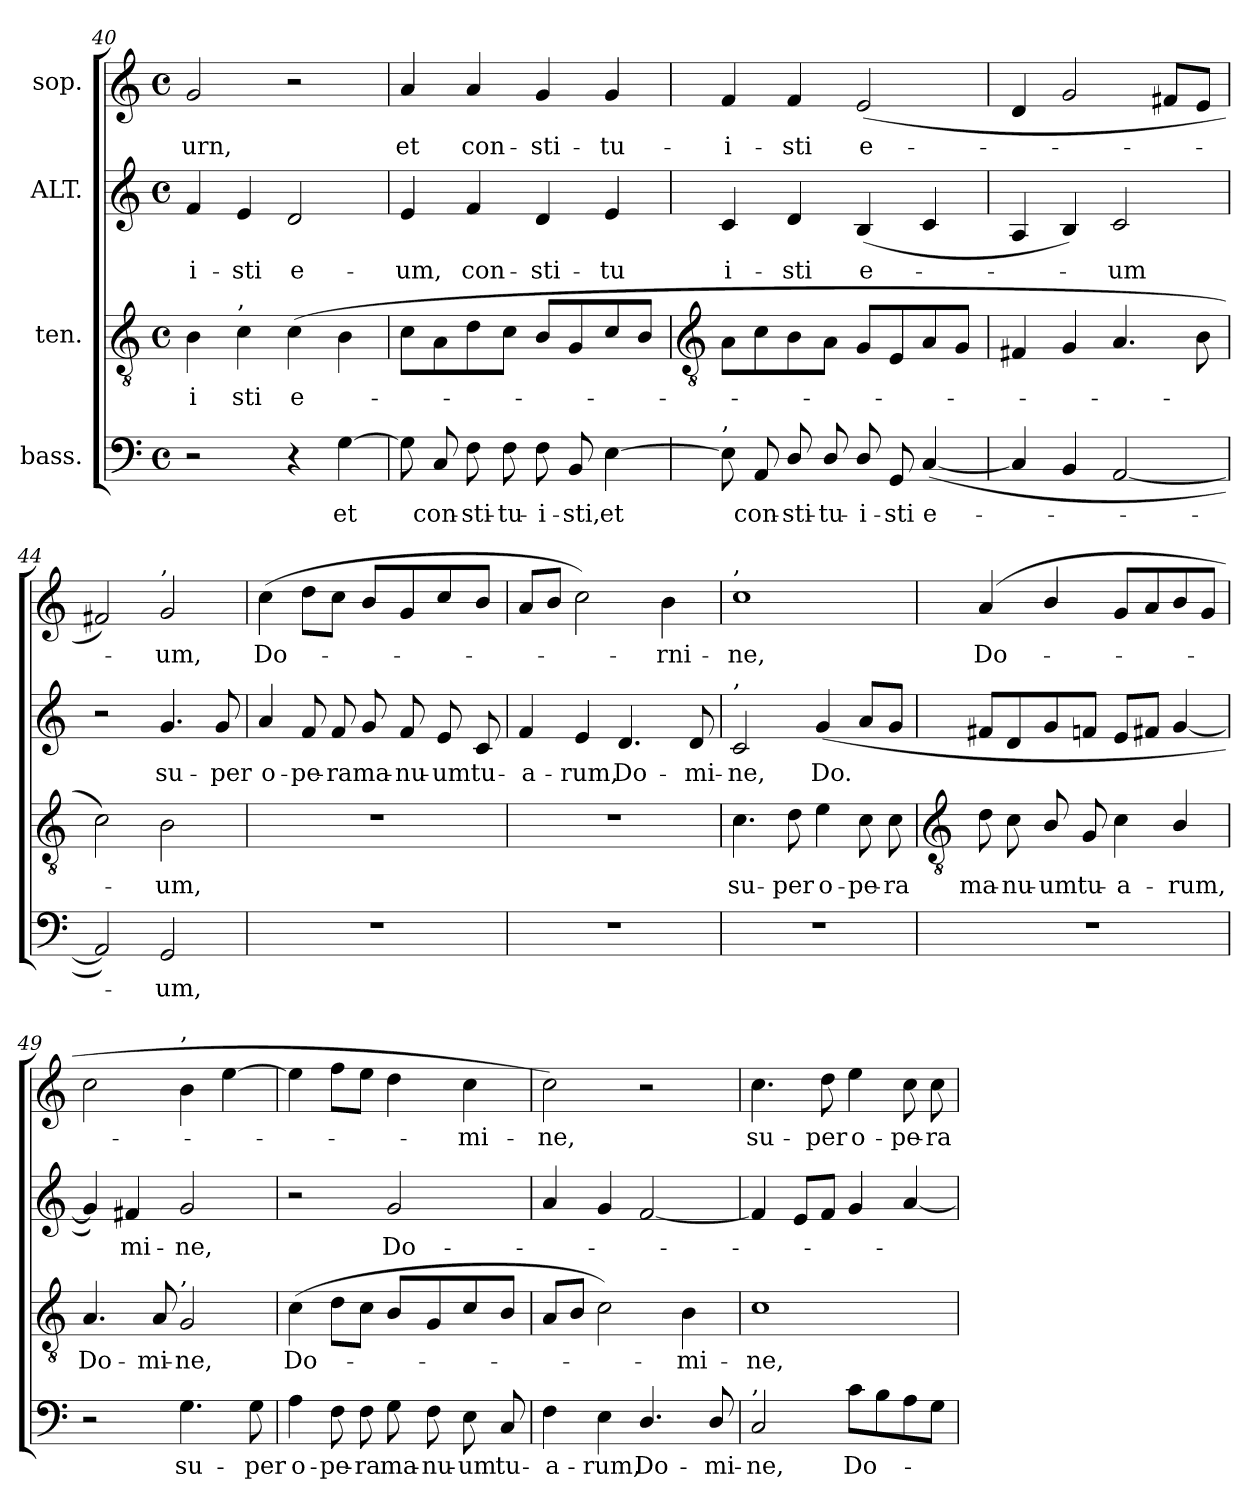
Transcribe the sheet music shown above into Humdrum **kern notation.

**kern	**text	**kern	**text	**kern	**text	**kern	**text
*part4	*part4	*part3	*part3	*part2	*part2	*part1	*part1
*staff4	*staff4	*staff3	*staff3	*staff2	*staff2	*staff1	*staff1
*I"bass.	*	*I"ten.	*	*I"ALT.	*	*I"sop.	*
*clefF4	*	*clefGv2	*	*clefG2	*	*clefG2	*
*k[]	*	*k[]	*	*k[]	*	*k[]	*
*C:	*	*C:	*	*C:	*	*C:	*
*M4/4	*	*M4/4	*	*M4/4	*	*M4/4	*
*met(c)	*	*met(c)	*	*met(c)	*	*met(c)	*
=40	=40	=40	=40	=40	=40	=40	=40
!	!	!	!LO:LY:b	!	!LO:LY:b	!	!LO:LY:b
2r	.	4B	-i	4f	-i-	2g	-urn,
!	!	!LO:TX:a:t=,	!	!	!	!	!
!	!	!	!LO:LY:b	!	!LO:LY:b	!	!
.	.	4c	sti	4e	-sti	.	.
!	!	!	!LO:LY:b	!	!LO:LY:b	!	!
4r	.	(>4c	e-	2d	e-	2r	.
!	!LO:LY:b	!	!	!	!	!	!
[4G	et	4B	.	.	.	.	.
=41	=41	=41	=41	=41	=41	=41	=41
!	!	!	!	!	!LO:LY:b	!	!LO:LY:b
8G]	.	8cL	.	4e	-um,	4a	et
!	!LO:LY:b	!	!	!	!	!	!
8C	con-	8A	.	.	.	.	.
!	!LO:LY:b	!	!	!	!LO:LY:b	!	!LO:LY:b
8F	-sti-	8d	.	4f	con-	4a	con-
!	!LO:LY:b	!	!	!	!	!	!
8F	-tu-	8cJ	.	.	.	.	.
!	!LO:LY:b	!	!	!	!LO:LY:b	!	!LO:LY:b
8F	-i-	8BL	.	4d	-sti-	4g	-sti-
!	!LO:LY:b	!	!	!	!	!	!
8BB	-sti,	8G	.	.	.	.	.
!	!LO:LY:b	!	!	!	!LO:LY:b	!	!LO:LY:b
[4E	et	8c	.	4e	-tu	4g	-tu-
.	.	8BJ	.	.	.	.	.
!!LO:LB:g=z
=42	=42	=42	=42	=42	=42	=42	=42
*	*	*clefGv2	*	*	*	*	*
!LO:TX:a:t=,	!	!	!	!	!	!	!
!	!	!	!	!	!LO:LY:b	!	!LO:LY:b
8E]	.	8AL	.	4c	i-	4f	-i-
!	!LO:LY:b	!	!	!	!	!	!
8AA	con-	8c	.	.	.	.	.
!	!LO:LY:b	!	!	!	!LO:LY:b	!	!LO:LY:b
8D/	-sti-	8B	.	4d	-sti	4f	-sti
!	!LO:LY:b	!	!	!	!	!	!
8D/	-tu-	8AJ	.	.	.	.	.
!	!LO:LY:b	!	!	!	!LO:LY:b	!	!LO:LY:b
8D/	-i-	8GL	.	(<4B	e-	(<2e	e-
!	!LO:LY:b	!	!	!	!	!	!
8GG	-sti	8E	.	.	.	.	.
!	!LO:LY:b	!	!	!	!	!	!
(<[4C	e-	8A	.	4c	.	.	.
.	.	8GJ	.	.	.	.	.
=43	=43	=43	=43	=43	=43	=43	=43
4C]	.	4F#X	.	4A	.	4d	.
4BB	.	4G	.	4B)	.	2g	.
!	!	!	!	!	!LO:LY:b	!	!
[2AA	.	4.A	.	2c	um	.	.
.	.	.	.	.	.	8f#XL	.
.	.	8B	.	.	.	8eJ	.
=44	=44	=44	=44	=44	=44	=44	=44
2AA])	.	2c)	.	2r	.	2f#X)	.
!	!	!	!	!	!	!LO:TX:a:t=,	!
!	!LO:LY:b	!	!LO:LY:b	!	!LO:LY:b	!	!LO:LY:b
2GG	um,	2B	um,	4.g	su-	2g	um,
!	!	!	!	!	!LO:LY:b	!	!
.	.	.	.	8g	-per	.	.
=45	=45	=45	=45	=45	=45	=45	=45
!	!	!	!	!	!LO:LY:b	!	!LO:LY:b
1r	.	1r	.	4a	o-	(>4cc	Do-
!	!	!	!	!	!LO:LY:b	!	!
.	.	.	.	8f	-pe-	8ddL	.
!	!	!	!	!	!LO:LY:b	!	!
.	.	.	.	8f	-ra	8ccJ	.
!	!	!	!	!	!LO:LY:b	!	!
.	.	.	.	8g	ma-	8bL	.
!	!	!	!	!	!LO:LY:b	!	!
.	.	.	.	8f	-nu-	8g	.
!	!	!	!	!	!LO:LY:b	!	!
.	.	.	.	8e	-um	8cc	.
!	!	!	!	!	!LO:LY:b	!	!
.	.	.	.	8c	tu-	8bJ	.
=46	=46	=46	=46	=46	=46	=46	=46
!	!	!	!	!	!LO:LY:b	!	!
1r	.	1r	.	4f	-a-	8aL	.
.	.	.	.	.	.	8bJ	.
!	!	!	!	!	!LO:LY:b	!	!
.	.	.	.	4e	-rum,	2cc)	.
!	!	!	!	!	!LO:LY:b	!	!
.	.	.	.	4.d	Do-	.	.
!	!	!	!	!	!	!	!LO:LY:b
.	.	.	.	.	.	4b	rni-
!	!	!	!	!	!LO:LY:b	!	!
.	.	.	.	8d	-mi-	.	.
=47	=47	=47	=47	=47	=47	=47	=47
!	!	!	!	!	!	!LO:TX:a:t=,	!
!	!	!	!	!LO:TX:a:t=,	!	!	!
!	!	!	!LO:LY:b	!	!LO:LY:b	!	!LO:LY:b
1r	.	4.c	su-	2c	-ne,	1cc	-ne,
!	!	!	!LO:LY:b	!	!	!	!
.	.	8d	-per	.	.	.	.
!	!	!	!LO:LY:b	!	!LO:LY:b	!	!
.	.	4e	o-	(<4g	Do.	.	.
!	!	!	!LO:LY:b	!	!	!	!
.	.	8c	-pe-	8aL	.	.	.
!	!	!	!LO:LY:b	!	!	!	!
.	.	8c	-ra	8gJ	.	.	.
!!LO:LB:g=z
=48	=48	=48	=48	=48	=48	=48	=48
*	*	*clefGv2	*	*	*	*	*
!	!	!	!LO:LY:b	!	!	!	!LO:LY:b
1r	.	8d	ma-	8f#XL	.	(>4a	Do-
!	!	!	!LO:LY:b	!	!	!	!
.	.	8c	-nu-	8d	.	.	.
!	!	!	!LO:LY:b	!	!	!	!
.	.	8B/	-um	8g	.	4b/	.
!	!	!	!LO:LY:b	!	!	!	!
.	.	8G	tu-	8fnJ	.	.	.
!	!	!	!LO:LY:b	!	!	!	!
.	.	4c	-a-	8eL	.	8gL	.
.	.	.	.	8f#XJ	.	8a	.
!	!	!	!LO:LY:b	!	!	!	!
.	.	4B/	-rum,	[4g	.	8b	.
.	.	.	.	.	.	8gJ	.
=49	=49	=49	=49	=49	=49	=49	=49
!	!	!	!LO:LY:b	!	!	!	!
2r	.	4.A	Do-	4g])	.	2cc	.
!	!	!	!	!	!LO:LY:b	!	!
.	.	.	.	4f#X	mi-	.	.
!	!	!	!LO:LY:b	!	!	!	!
.	.	8A	-mi-	.	.	.	.
!	!	!	!	!	!	!LO:TX:a:t=,	!
!	!	!LO:TX:a:t=,	!	!	!	!	!
!	!LO:LY:b	!	!LO:LY:b	!	!LO:LY:b	!	!
4.G	su-	2G	-ne,	2g	-ne,	4b	.
.	.	.	.	.	.	[4ee	.
!	!LO:LY:b	!	!	!	!	!	!
8G	-per	.	.	.	.	.	.
=50	=50	=50	=50	=50	=50	=50	=50
!	!LO:LY:b	!	!LO:LY:b	!	!	!	!
4A	o-	(>4c	Do-	2r	.	4ee]	.
!	!LO:LY:b	!	!	!	!	!	!
8F	-pe-	8dL	.	.	.	8ffL	.
!	!LO:LY:b	!	!	!	!	!	!
8F	-ra	8cJ	.	.	.	8eeJ	.
!	!LO:LY:b	!	!	!	!LO:LY:b	!	!
8G	ma-	8BL	.	2g	Do-	4dd	.
!	!LO:LY:b	!	!	!	!	!	!
8F	-nu-	8G	.	.	.	.	.
!	!LO:LY:b	!	!	!	!	!	!LO:LY:b
8E	-um	8c	.	.	.	4cc	mi-
!	!LO:LY:b	!	!	!	!	!	!
8C	tu-	8BJ	.	.	.	.	.
=51	=51	=51	=51	=51	=51	=51	=51
!	!LO:LY:b	!	!	!	!	!	!LO:LY:b
4F	-a-	8AL	.	4a	.	2cc)	-ne,
.	.	8BJ	.	.	.	.	.
!	!LO:LY:b	!	!	!	!	!	!
4E	-rum,	2c)	.	4g	.	.	.
!	!LO:LY:b	!	!	!	!	!	!
4.D/	Do-	.	.	[2f	.	2r	.
!	!	!	!LO:LY:b	!	!	!	!
.	.	4B	mi-	.	.	.	.
!	!LO:LY:b	!	!	!	!	!	!
8D/	-mi-	.	.	.	.	.	.
=52	=52	=52	=52	=52	=52	=52	=52
!LO:TX:a:t=,	!	!	!	!	!	!	!
!	!LO:LY:b	!	!LO:LY:b	!	!	!	!LO:LY:b
2C	-ne,	1c	-ne,	4f]	.	4.cc	su-
.	.	.	.	8eL	.	.	.
!	!	!	!	!	!	!	!LO:LY:b
.	.	.	.	8fJ	.	8dd	-per
!	!LO:LY:b	!	!	!	!	!	!LO:LY:b
8cL	Do-	.	.	4g	.	4ee	o-
8B	.	.	.	.	.	.	.
!	!	!	!	!	!	!	!LO:LY:b
8A	.	.	.	[4a	.	8cc	-pe-
!	!	!	!	!	!	!	!LO:LY:b
8GJ	.	.	.	.	.	8cc	-ra
=	=	=	=	=	=	=	=
*-	*-	*-	*-	*-	*-	*-	*-
